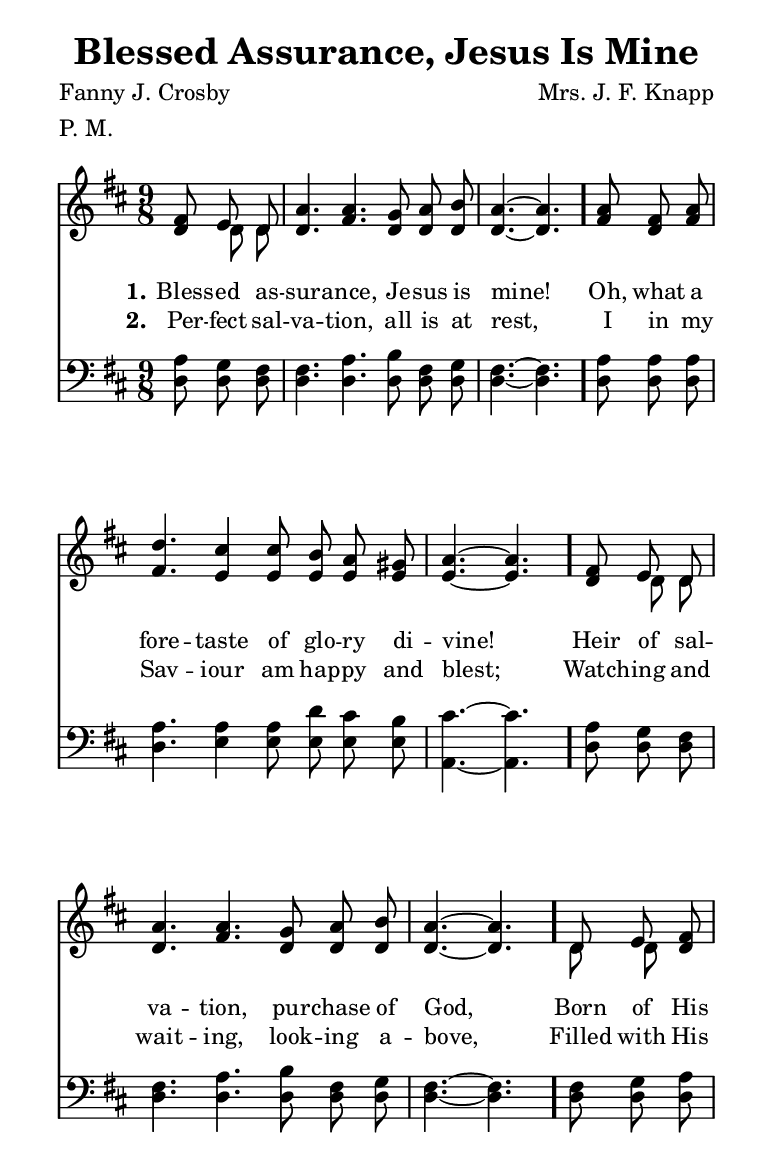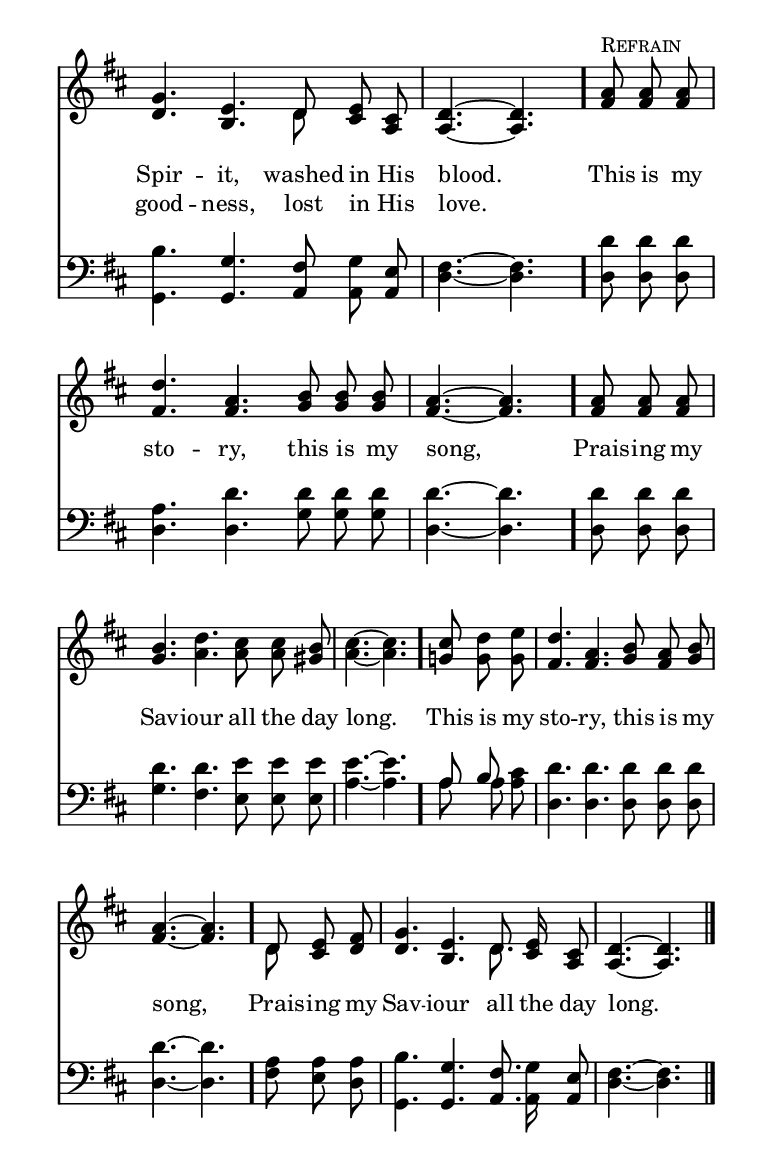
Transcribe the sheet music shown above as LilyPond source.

\include "common/global.ily"
\paper {
  \include "common/paper.ily"
}

\header{
  hymnnumber = "149"
  title = "Blessed Assurance, Jesus Is Mine"
  tunename = ""
  meter = "P. M."
  poet = "Fanny J. Crosby"
  composer = "Mrs. J. F. Knapp"
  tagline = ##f
}

global = {
  \include "common/overrides.ily"
  \override Staff.TimeSignature.style = #'numbered
  \time 9/8
  \override Score.MetronomeMark.transparent = ##t % hide all fermata changes too
  \tempo 8=160
  \key d \major
  \partial 4.
  \autoBeamOff
}

notesSoprano = {
\global
\relative c' {

  fis8 e d | a'4. a g8 a b | a4. ~ a4.
  a8 fis a | d4. cis4 cis8 b a gis | a4. ~ a4.
  fis8 e d | a'4. a g8 a b | a4. ~ a4.
  d,8 e fis | g4. e d8 e cis | d4. ~ d4.

  << s^\markup { \small \caps "Refrain" }
  { a'8 a a | d4. a } >> b8 b b | a4. ~ a4.
  a8 a a | b4. d cis8 cis b | cis4. ~ cis4.
  cis8 d e | d4. a4. b8 a b | a4. ~ a4.
  d,8 e fis | g4. e d8. e16 cis8 | d4. ~ d4.

  \bar "|."

}
}

notesAlto = {
\global
\relative e' {

  d8 d d | d4. fis d8 d d | d4. ~ d4.
  fis8 d fis | fis4. e4 e8 e e e | e4. ~ e4.
  d8 d d | d4. fis d8 d d | d4. ~ d4.
  d8 d d | d4. b4. d8 cis a | a4. ~ a4.

  fis'8 fis fis | fis4. fis4. g8 g g | fis4. ~ fis4.
  fis8 fis fis | g4. a4. a8 a gis | a4. ~ a4.
  g!8 g g | fis4. fis g8 fis g | fis4. ~ fis4.
  d8 cis d | d4. b4. d8. cis16 a8 | a4. ~ a4.

}
}

notesTenor = {
\global
\relative a {

  a8 g fis | fis4. a4. b8 fis g | fis4. ~ fis4.
  a8 a a | a4. a4 a8 d cis b | cis4. ~ cis4.
  a8 g fis | fis4. a4. b8 fis g | fis4. ~ fis4.
  fis8 g a | b4. g fis8 g e | fis4. ~ fis4.

  d'8 d d | a4. d d8 d d | d4. ~ d4.
  d8 d d | d4. d e8 e e | e4. ~ e4.
  a,8 b cis | d4. d d8 d d | d4. ~ d4.
  a8 a a | b4. g fis8. g16 e8 | fis4. ~ fis4.

}
}

notesBass = {
\global
\relative f {

  d8 d d | d4. d d8 d d | d4. ~ d4.
  d8 d d | d4. e4 e8 e e e | a,4. ~ a4.
  d8 d d | d4. d d8 d d | d4. ~ d4.
  d8 d d | g,4. g a8 a a | d4. ~ d4.

  d8 d d | d4. d  g8 g g | d4. ~ d4.
  d8 d d g4. fis e8 e e | a4. ~ a4.
  a8 a a | d,4. d d8 d d | d4. ~ d4.
  fis8 e d | g,4. g a8. a16 a8 | d4. ~ d4.

}
}

Refrain = \lyricmode {

This is my sto -- ry, this is my song, \bar "."
Prais -- ing my Sav -- iour all the day long. \bar "."
This is my sto -- ry, this is my song, \bar "."
Prais -- ing my Sav -- iour all the day long. \bar "."

}

wordsA = \lyricmode {
\set stanza = "1."

Bless -- ed as -- sur -- ance, Je -- sus is mine! \bar "."
Oh, what a fore -- taste of glo -- ry di -- vine! \bar "."
Heir of sal -- va -- tion, pur -- chase of God, \bar "."
Born of His Spir -- it, washed in His blood. \bar "."

\Refrain

}

wordsB = \lyricmode {
\set stanza = "2."

Per -- fect sal -- va -- tion, all is at rest,
I in my Sav -- iour am hap -- py and blest;
Watch -- ing and wait -- ing, look -- ing a -- bove,
Filled with His good -- ness, lost in His love.

}

\score {
  \context ChoirStaff <<
    \context Staff = upper <<
      \set Staff.autoBeaming = ##f
      \set ChoirStaff.systemStartDelimiter = #'SystemStartBar
      \set ChoirStaff.printPartCombineTexts = ##f
      \partcombine #'(2 . 9) \notesSoprano \notesAlto
      \context NullVoice = sopranos { \voiceOne << \notesSoprano >> }
      \context Lyrics = one   \lyricsto sopranos \wordsA
      \context Lyrics = two   \lyricsto sopranos \wordsB
    >>
    \context Staff = men <<
      \set Staff.autoBeaming = ##f
      \clef bass
      \set ChoirStaff.printPartCombineTexts = ##f
      \partcombine #'(2 . 9) \notesTenor \notesBass
    >>
  >>
  \layout {
    \include "common/layout.ily"
  }
  \midi{
    \include "common/midi.ily"
  }
}

\version "2.19.49"  % necessary for upgrading to future LilyPond versions.

% vi:set et ts=2 sw=2 ai nocindent syntax=lilypond:
